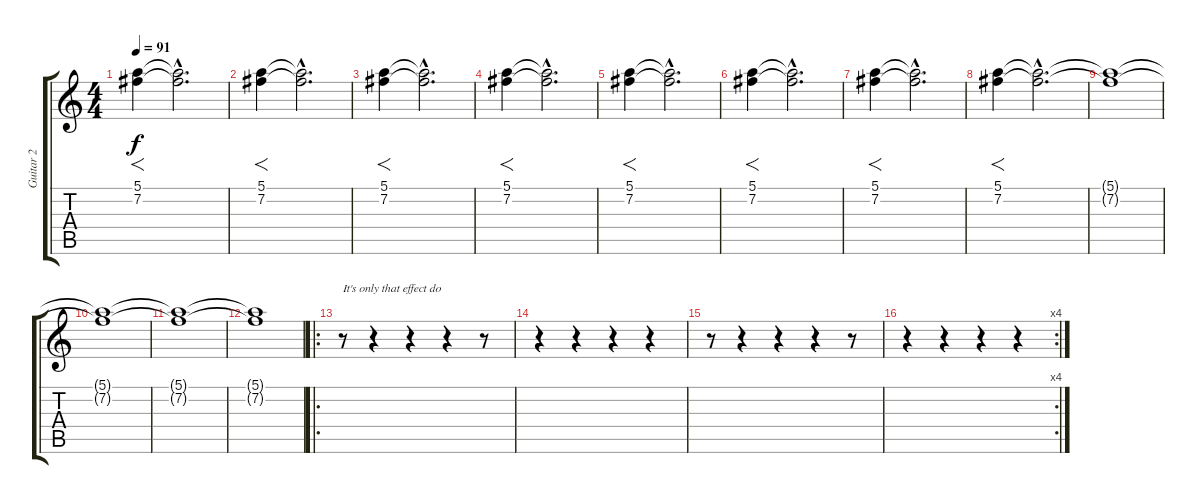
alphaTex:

\track ("Guitar 2" "Guitar 2") {instrument electricguitarjazz}
\staff {score tabs}
\tuning (E4 B3 G3 D3 A2 E2) {hide}
\ts (4 4)
\tempo 91
\clef g2
\ks c
(5.1 7.2).4{f dy f instrument electricguitarjazz} (5.1{hac t} 7.2{hac t}).2{d} |
(5.1 7.2).4{f} (5.1{hac t} 7.2{hac t}).2{d} |
(5.1 7.2).4{f} (5.1{hac t} 7.2{hac t}).2{d} |
(5.1 7.2).4{f} (5.1{hac t} 7.2{hac t}).2{d} |
(5.1 7.2).4{f} (5.1{hac t} 7.2{hac t}).2{d} |
(5.1 7.2).4{f} (5.1{hac t} 7.2{hac t}).2{d} |
(5.1 7.2).4{f} (5.1{hac t} 7.2{hac t}).2{d} |
(5.1 7.2).4{f} (5.1{hac t} 7.2{hac t}).2{d} |
(5.1{t} 7.2{t}).1 |
(5.1{t} 7.2{t}).1 |
(5.1{t} 7.2{t}).1 |
(5.1{t} 7.2{t}).1 |
\ro
r.8{txt "It's only that effect do" volume 9 instrument fx5brightness} r.4 r.4 r.4 r.8 |
r.4 r.4 r.4 r.4 |
r.8 r.4 r.4 r.4 r.8 |
\rc 4
r.4 r.4 r.4 r.4
